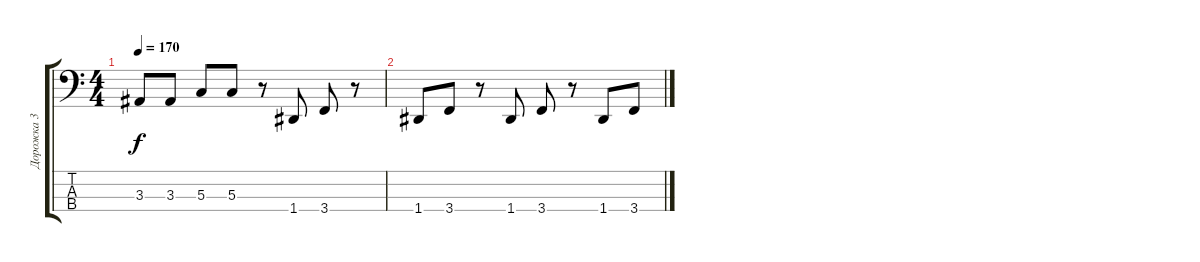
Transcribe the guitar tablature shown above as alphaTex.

\track ("Дорожка 3" "Дорожка 3") {instrument electricbassfinger}
\staff {score tabs}
\tuning (F2 C2 G1 D1) {hide}
\ts (4 4)
\tempo 170
\clef f4
\ks c
3.3.8{dy f} 3.3.8 5.3.8 5.3.8 r.8 1.4.8 3.4.8 r.8 |
1.4.8 3.4.8 r.8 1.4.8 3.4.8 r.8 1.4.8 3.4.8
